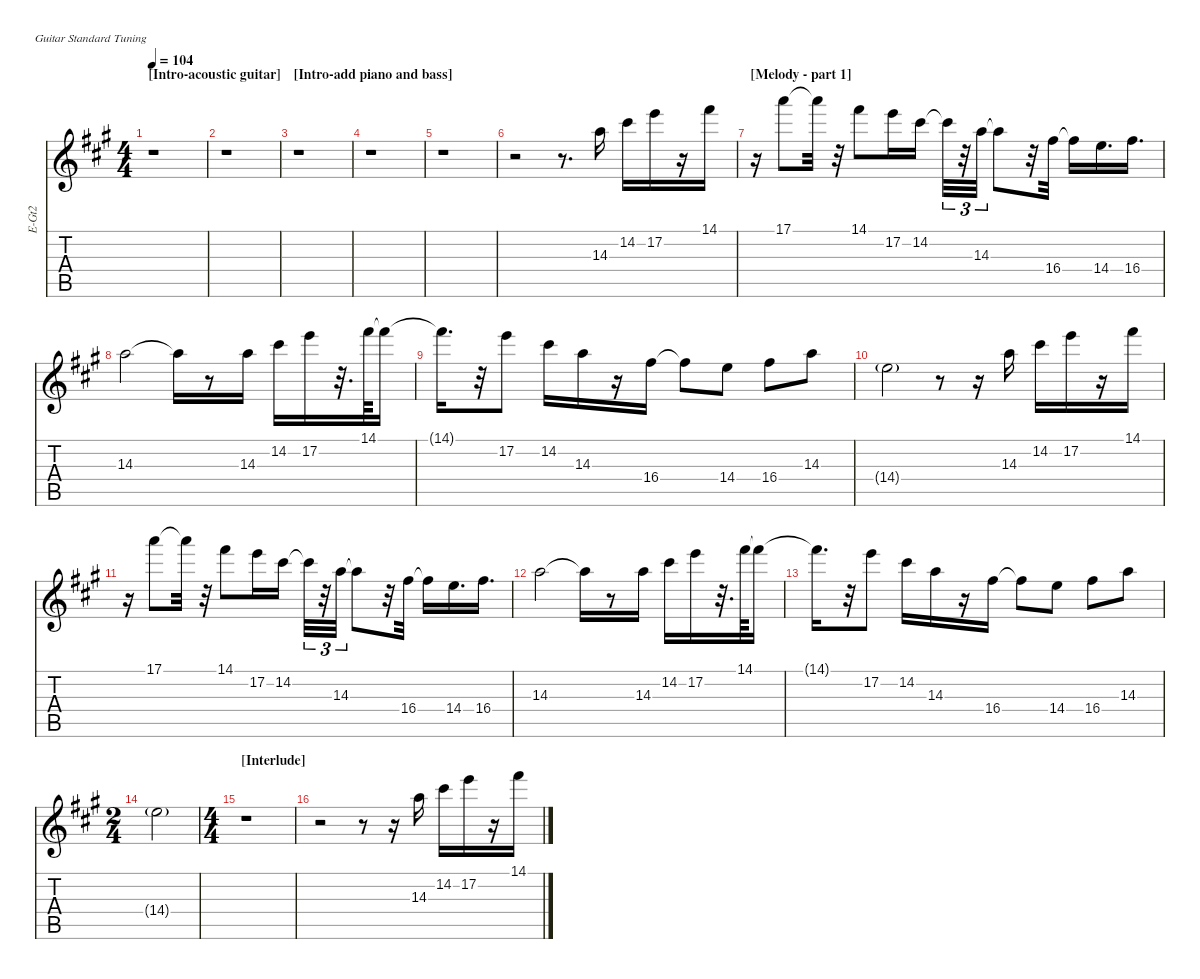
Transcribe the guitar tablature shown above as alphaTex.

\hideDynamics
\bracketExtendMode nobrackets
\otherSystemsTrackNameOrientation horizontal
\track ("Electric Guitar 2 (right)" "E-Gt2") {defaultSystemsLayout 4 instrument overdrivenguitar}
\staff {score tabs}
\tuning (E4 B3 G3 D3 A2 E2)
\ts (4 4)
\beaming (8 2 2 2 2)
\section ("" "[Intro-acoustic guitar]")
\tempo 104
\clef g2
\ks a
r.1{dy f instrument overdrivenguitar beam Down} |
r.1{beam Down} |
\section ("" "[Intro-add piano and bass]")
r.1{beam Down} |
r.1{beam Down} |
r.1{beam Down} |
r.2{beam Down} r.8{d beam Down} 14.3{acc forcenatural}.16{beam Down} 14.2{acc #}.16{beam Down} 17.2{acc forcenatural}.16{beam Down} r.16{beam Down} 14.1{acc #}.16{beam Down} |
\section ("" "[Melody - part 1]")
r.16{beam Down} 17.1{acc forcenatural}.8{beam Down} 17.1{t acc forcenatural}.32{beam Down} r.32{beam Down} 14.1{acc #}.8{beam Down} 17.2{acc forcenatural}.16{beam Down} 14.2{acc #}.16{beam Down} 14.2{t acc #}.32{tu (3 2) beam Down} r.32{tu (3 2) beam Down} 14.3{acc forcenatural}.32{tu (3 2) beam Down} 14.3{t acc forcenatural}.8{beam Down} r.32{beam Down} 16.4{acc #}.32{beam Down} 16.4{t acc #}.16{beam Down} 14.4{acc forcenatural}.16{d beam Down} 16.4{acc #}.16{d beam Down} |
14.3{acc forcenatural}.2{beam Down} 14.3{t acc forcenatural}.16{beam Down} r.8{beam Down} 14.3{acc forcenatural}.16{beam Down} 14.2{acc #}.16{beam Down} 17.2{acc forcenatural}.16{beam Down} r.32{d beam Down} 14.1{acc #}.64{beam Down} 14.1{t acc #}.16{beam Down} |
14.1{t acc #}.16{d beam Down} r.32{beam Down} 17.2{acc forcenatural}.8{beam Down} 14.2{acc #}.16{beam Down} 14.3{acc forcenatural}.16{beam Down} r.16{beam Down} 16.4{acc #}.16{beam Down} 16.4{t acc #}.8{beam Down} 14.4{acc forcenatural}.8{beam Down} 16.4{acc #}.8{beam Down} 14.3{acc forcenatural}.8{beam Down} |
14.4{g acc forcenatural}.2{beam Down} r.8{beam Down} r.16{beam Down} 14.3{acc forcenatural}.16{beam Down} 14.2{acc #}.16{beam Down} 17.2{acc forcenatural}.16{beam Down} r.16{beam Down} 14.1{acc #}.16{beam Down} |
r.16{beam Down} 17.1{acc forcenatural}.8{beam Down} 17.1{t acc forcenatural}.32{beam Down} r.32{beam Down} 14.1{acc #}.8{beam Down} 17.2{acc forcenatural}.16{beam Down} 14.2{acc #}.16{beam Down} 14.2{t acc #}.32{tu (3 2) beam Down} r.32{tu (3 2) beam Down} 14.3{acc forcenatural}.32{tu (3 2) beam Down} 14.3{t acc forcenatural}.8{beam Down} r.32{beam Down} 16.4{acc #}.32{beam Down} 16.4{t acc #}.16{beam Down} 14.4{acc forcenatural}.16{d beam Down} 16.4{acc #}.16{d beam Down} |
14.3{acc forcenatural}.2{beam Down} 14.3{t acc forcenatural}.16{beam Down} r.8{beam Down} 14.3{acc forcenatural}.16{beam Down} 14.2{acc #}.16{beam Down} 17.2{acc forcenatural}.16{beam Down} r.32{d beam Down} 14.1{acc #}.64{beam Down} 14.1{t acc #}.16{beam Down} |
14.1{t acc #}.16{d beam Down} r.32{beam Down} 17.2{acc forcenatural}.8{beam Down} 14.2{acc #}.16{beam Down} 14.3{acc forcenatural}.16{beam Down} r.16{beam Down} 16.4{acc #}.16{beam Down} 16.4{t acc #}.8{beam Down} 14.4{acc forcenatural}.8{beam Down} 16.4{acc #}.8{beam Down} 14.3{acc forcenatural}.8{beam Down} |
\ts (2 4)
14.4{g acc forcenatural}.2{beam Down} |
\ts (4 4)
\section ("" "[Interlude] ")
r.1{beam Down} |
r.2{beam Down} r.8{beam Down} r.16{beam Down} 14.3{acc forcenatural}.16{beam Down} 14.2{acc #}.16{beam Down} 17.2{acc forcenatural}.16{beam Down} r.16{beam Down} 14.1{acc #}.16{beam Down}
